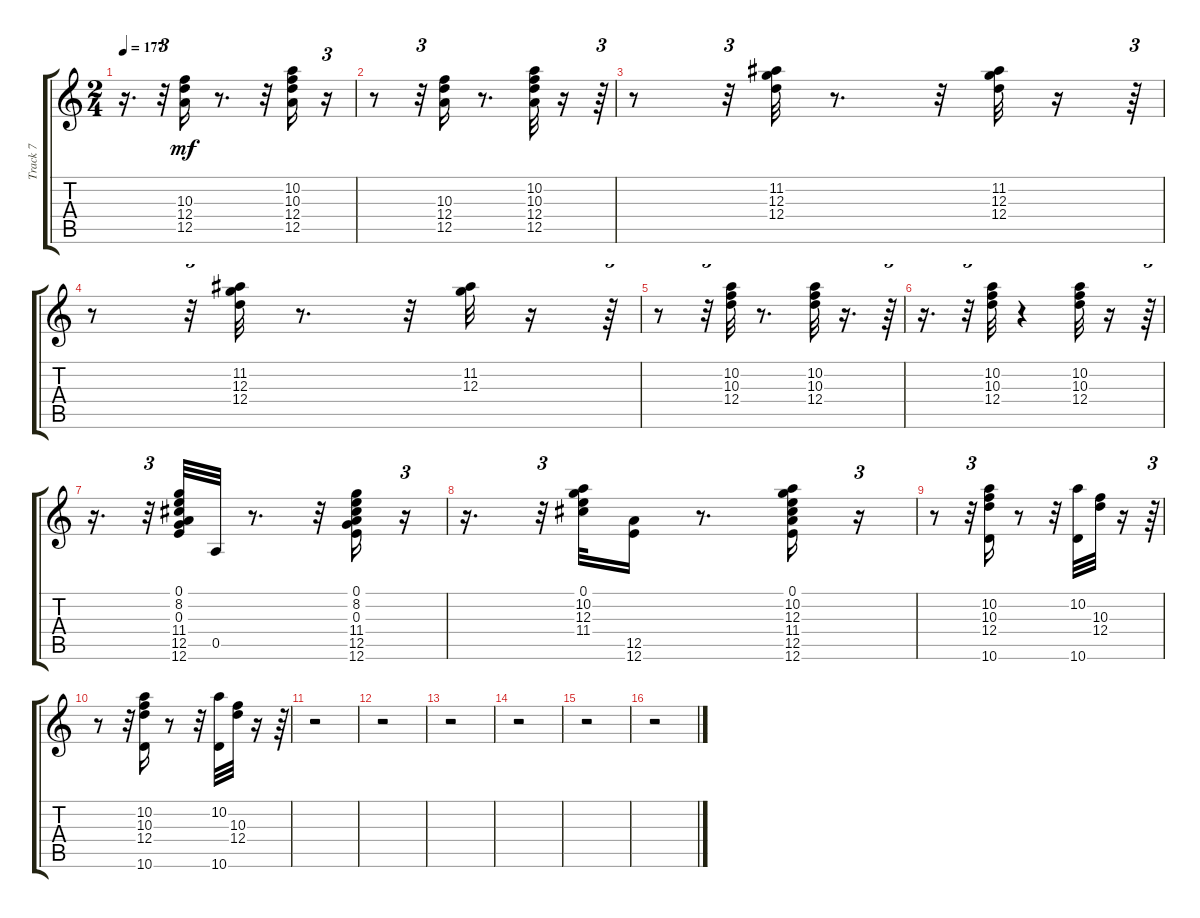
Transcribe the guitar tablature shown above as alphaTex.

\track ("Track 7" "Track 7") {instrument acousticguitarnylon}
\staff {score tabs}
\tuning (E4 B3 G3 D3 A2 E2) {hide}
\ts (2 4)
\tempo 177
\clef g2
\ks c
r.16{d dy mf} r.32{tu (3 2)} (10.3 12.4 12.5).16 r.8{d} r.32 (10.2 10.3 12.4 12.5).16 r.16{tu (3 2)} |
r.8 r.32{tu (3 2)} (10.3 12.4 12.5).16 r.8{d} (10.2 10.3 12.4 12.5).32 r.16 r.64{tu (3 2)} |
r.8 r.32{tu (3 2)} (11.2 12.3 12.4).32 r.8{d} r.32 (11.2 12.3 12.4).32 r.16 r.64{tu (3 2)} |
r.8 r.32{tu (3 2)} (11.2 12.3 12.4).32 r.8{d} r.32 (11.2 12.3).32 r.16 r.64{tu (3 2)} |
r.8 r.32{tu (3 2)} (10.2 10.3 12.4).32 r.8{d} (10.2 10.3 12.4).32 r.16{d} r.64{tu (3 2)} |
r.16{d} r.32{tu (3 2)} (10.2 10.3 12.4).32 r.4 (10.2 10.3 12.4).32 r.16 r.64{tu (3 2)} |
r.16{d} r.32{tu (3 2)} (0.1 8.2 0.3 11.4 12.5 12.6).32 0.5.32 r.8{d} r.32 (0.1 8.2 0.3 11.4 12.5 12.6).16 r.16{tu (3 2)} |
r.16{d} r.32{tu (3 2)} (0.1 10.2 12.3 11.4).32 (12.5 12.6).16 r.8{d} (0.1 10.2 12.3 11.4 12.5 12.6).16 r.16{tu (3 2)} |
r.8 r.32{tu (3 2)} (10.2 10.3 12.4 10.6).16 r.8 r.32 (10.2 10.6).32 (10.3 12.4).32 r.16 r.64{tu (3 2)} |
r.8 r.32{tu (3 2)} (10.2 10.3 12.4 10.6).16 r.8 r.32 (10.2 10.6).32 (10.3 12.4).32 r.16 r.64{tu (3 2)} |
r.2 |
r.2 |
r.2 |
r.2 |
r.2 |
r.2
